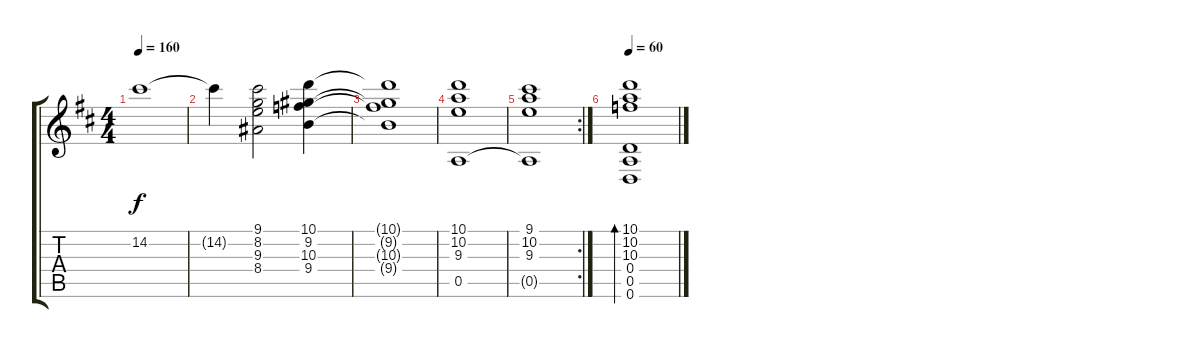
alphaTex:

\track "" {mute instrument acousticguitarsteel}
\staff {score tabs}
\tuning (E4 B3 G3 D3 A2 D2) {hide}
\ts (4 4)
\tempo 160
\clef g2
\ks d
14.2{t}.1{dy f} |
14.2{t}.4 (9.1 8.2 9.3 8.4).2 (10.1 9.2 10.3 9.4).4 |
(10.1{t} 9.2{t} 10.3{t} 9.4{t}).1 |
(10.1 10.2 9.3 0.5).1 |
\rc 2
(9.1 10.2 9.3 0.5{t}).1 |
\tempo 60
(10.1 10.2 10.3 0.4 0.5 0.6).1{bd 240}
